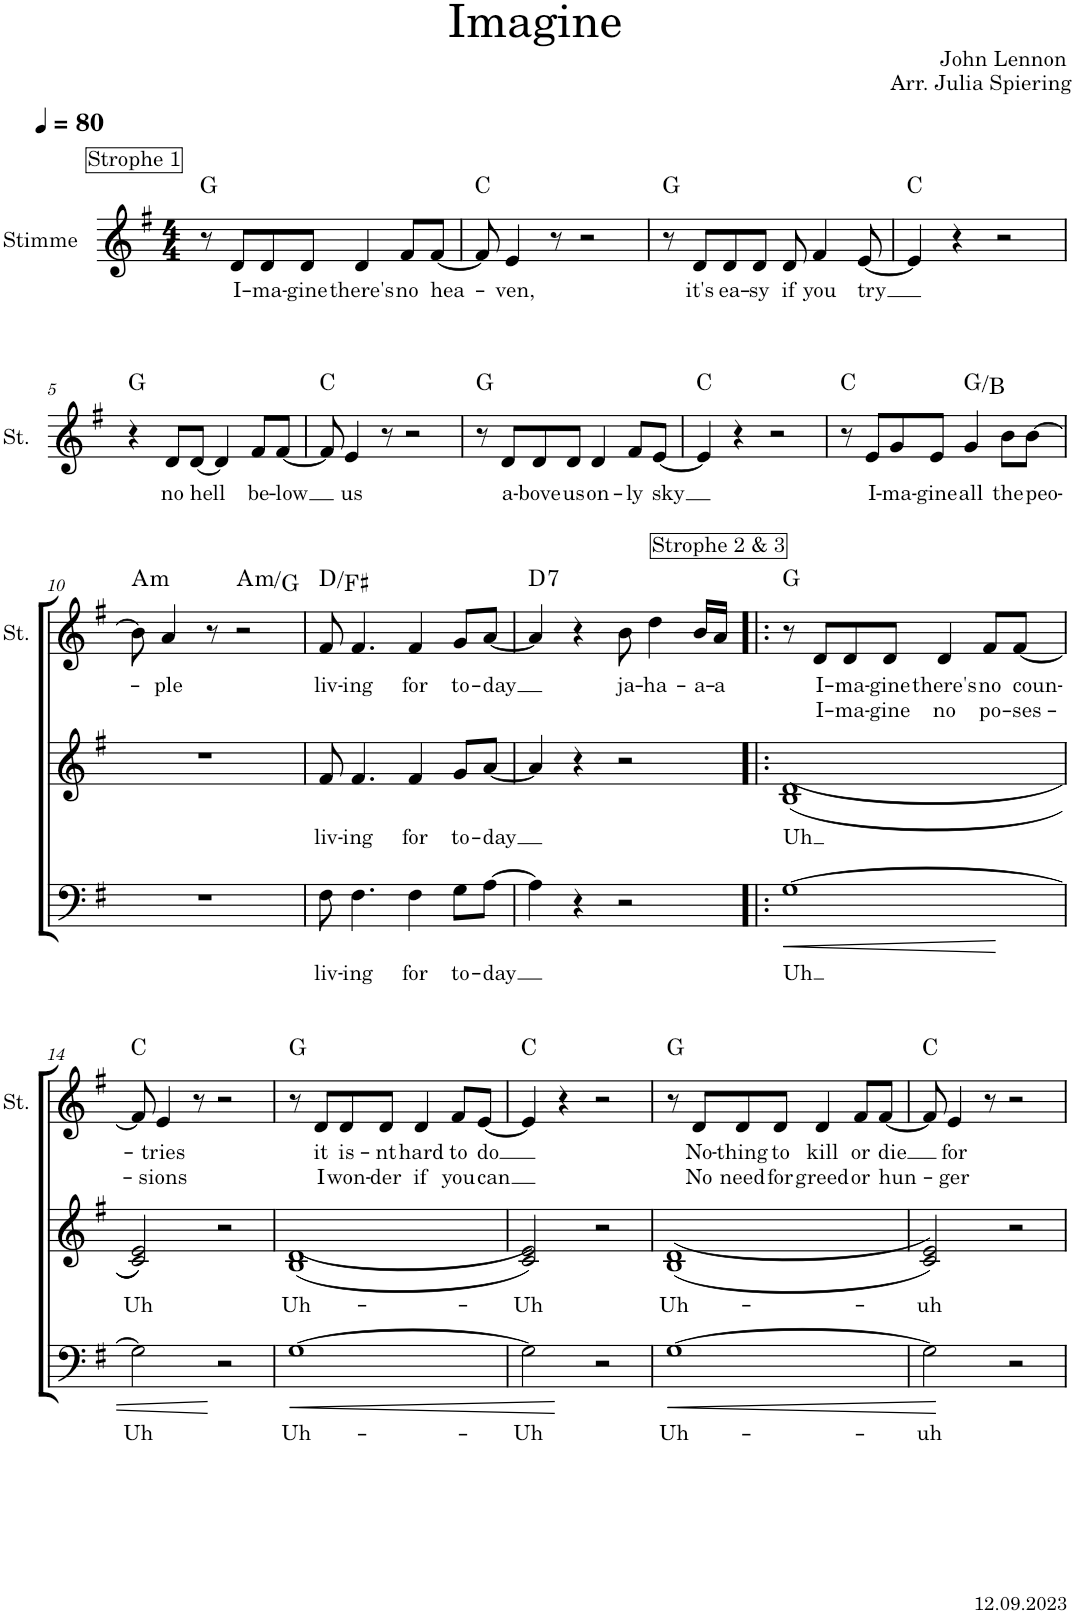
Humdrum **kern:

**kern	**text	**dynam	**kern	**text	**kern	**text	**text	**harte
*part3	*part3	*part3	*part2	*part2	*part1	*part1	*part1	*part1
*staff3	*staff3	*staff3	*staff2	*staff2	*staff1	*staff1	*staff1	*
*I"T B	*	*	*I"S A	*	*I"Stimme	*	*	*
*	*	*	*	*	*I'St.	*	*	*
*stria5	*	*	*stria5	*	*	*	*	*
*clefF4	*	*	*clefG2	*	*clefG2	*	*	*
*k[f#]	*	*	*k[f#]	*	*k[f#]	*	*	*
*M4/4	*	*	*M4/4	*	*M4/4	*	*	*
*MM80	*	*	*MM80	*	*MM80	*	*	*
=1	=1	=1	=1	=1	=1	=1	=1	=1
!	!	!	!	!	!LO:TX:a:t=Strophe 1	!	!	!
1r	.	.	1r	.	8r	.	.	G:maj
!	!	!	!	!	!	!LO:LY:b	!	!
.	.	.	.	.	8d/L	I-	.	.
!	!	!	!	!	!	!LO:LY:b	!	!
.	.	.	.	.	8d/	-ma-	.	.
!	!	!	!	!	!	!LO:LY:b	!	!
.	.	.	.	.	8d/J	-gine	.	.
!	!	!	!	!	!	!LO:LY:b	!	!
.	.	.	.	.	4d/	there's	.	.
!	!	!	!	!	!	!LO:LY:b	!	!
.	.	.	.	.	8f#/L	no	.	.
!	!	!	!	!	!	!LO:LY:b	!	!
.	.	.	.	.	[8f#/J	hea-	.	.
=2	=2	=2	=2	=2	=2	=2	=2	=2
1r	.	.	1r	.	8f#/]	.	.	C:maj
!	!	!	!	!	!	!LO:LY:b	!	!
.	.	.	.	.	4e/	-ven,	.	.
.	.	.	.	.	8r	.	.	.
.	.	.	.	.	2r	.	.	.
=3	=3	=3	=3	=3	=3	=3	=3	=3
1r	.	.	1r	.	8r	.	.	G:maj
!	!	!	!	!	!	!LO:LY:b	!	!
.	.	.	.	.	8d/L	it's	.	.
!	!	!	!	!	!	!LO:LY:b	!	!
.	.	.	.	.	8d/	ea-	.	.
!	!	!	!	!	!	!LO:LY:b	!	!
.	.	.	.	.	8d/J	-sy	.	.
!	!	!	!	!	!	!LO:LY:b	!	!
.	.	.	.	.	8d/	if	.	.
!	!	!	!	!	!	!LO:LY:b	!	!
.	.	.	.	.	4f#/	you	.	.
!	!	!	!	!	!	!LO:LY:b	!	!
.	.	.	.	.	[8e/	try	.	.
=4	=4	=4	=4	=4	=4	=4	=4	=4
1r	.	.	1r	.	4e/]	.	.	C:maj
.	.	.	.	.	4r	.	.	.
.	.	.	.	.	2r	.	.	.
!!LO:LB:g=z
=5	=5	=5	=5	=5	=5	=5	=5	=5
1r	.	.	1r	.	4r	.	.	G:maj
!	!	!	!	!	!	!LO:LY:b	!	!
.	.	.	.	.	8d/L	no	.	.
!	!	!	!	!	!	!LO:LY:b	!	!
.	.	.	.	.	[8d/J	-hell	.	.
.	.	.	.	.	4d/]	.	.	.
!	!	!	!	!	!	!LO:LY:b	!	!
.	.	.	.	.	8f#/L	be-	.	.
!	!	!	!	!	!	!LO:LY:b	!	!
.	.	.	.	.	[8f#/J	-low	.	.
=6	=6	=6	=6	=6	=6	=6	=6	=6
1r	.	.	1r	.	8f#/]	.	.	C:maj
!	!	!	!	!	!	!LO:LY:b	!	!
.	.	.	.	.	4e/	us	.	.
.	.	.	.	.	8r	.	.	.
.	.	.	.	.	2r	.	.	.
=7	=7	=7	=7	=7	=7	=7	=7	=7
1r	.	.	1r	.	8r	.	.	G:maj
!	!	!	!	!	!	!LO:LY:b	!	!
.	.	.	.	.	8d/L	a-	.	.
!	!	!	!	!	!	!LO:LY:b	!	!
.	.	.	.	.	8d/	-bove	.	.
!	!	!	!	!	!	!LO:LY:b	!	!
.	.	.	.	.	8d/J	us	.	.
!	!	!	!	!	!	!LO:LY:b	!	!
.	.	.	.	.	4d/	on-	.	.
!	!	!	!	!	!	!LO:LY:b	!	!
.	.	.	.	.	8f#/L	-ly	.	.
!	!	!	!	!	!	!LO:LY:b	!	!
.	.	.	.	.	[8e/J	sky	.	.
=8	=8	=8	=8	=8	=8	=8	=8	=8
1r	.	.	1r	.	4e/]	.	.	C:maj
.	.	.	.	.	4r	.	.	.
.	.	.	.	.	2r	.	.	.
=9	=9	=9	=9	=9	=9	=9	=9	=9
1r	.	.	1r	.	8r	.	.	C:maj
!	!	!	!	!	!	!LO:LY:b	!	!
.	.	.	.	.	8e/L	I-	.	.
!	!	!	!	!	!	!LO:LY:b	!	!
.	.	.	.	.	8g/	-ma-	.	.
!	!	!	!	!	!	!LO:LY:b	!	!
.	.	.	.	.	8e/J	-gine	.	.
!	!	!	!	!	!	!LO:LY:b	!	!
.	.	.	.	.	4g/	all	.	G:maj/3
!	!	!	!	!	!	!LO:LY:b	!	!
.	.	.	.	.	8b\L	the	.	.
!	!	!	!	!	!	!LO:LY:b	!	!
.	.	.	.	.	[8b\J	peo-	.	.
!!LO:LB:g=z
=10	=10	=10	=10	=10	=10	=10	=10	=10
!	!	!	!	!	!	!	!	!LO:H:kt=m
1r	.	.	1r	.	8b\]	.	.	A:min
!	!	!	!	!	!	!LO:LY:b	!	!
.	.	.	.	.	4a/	-ple	.	.
.	.	.	.	.	8r	.	.	.
!	!	!	!	!	!	!	!	!LO:H:kt=m
.	.	.	.	.	2r	.	.	A:min/b7
=11	=11	=11	=11	=11	=11	=11	=11	=11
!	!LO:LY:b	!	!	!LO:LY:b	!	!LO:LY:b	!	!
8F#\	liv-	.	8f#/	liv-	8f#/	liv-	.	D:maj/3
!	!LO:LY:b	!	!	!LO:LY:b	!	!LO:LY:b	!	!
4.F#\	-ing	.	4.f#/	-ing	4.f#/	-ing	.	.
!	!LO:LY:b	!	!	!LO:LY:b	!	!LO:LY:b	!	!
4F#\	for	.	4f#/	for	4f#/	for	.	.
!	!LO:LY:b	!	!	!LO:LY:b	!	!LO:LY:b	!	!
8G\L	to-	.	8g/L	to-	8g/L	to-	.	.
!	!LO:LY:b	!	!	!LO:LY:b	!	!LO:LY:b	!	!
[8A\J	-day	.	[8a/J	-day	[8a/J	-day	.	.
=12	=12	=12	=12	=12	=12	=12	=12	=12
!	!	!	!	!	!	!	!	!LO:H:kt=7
4A\]	.	.	4a/]	.	4a/]	.	.	D:7
4r	.	.	4r	.	4r	.	.	.
!	!	!	!	!	!	!LO:LY:b	!	!
2r	.	.	2r	.	8b\	ja-	.	.
!	!	!	!	!	!	!LO:LY:b	!	!
.	.	.	.	.	4dd\	-ha-	.	.
!	!	!	!	!	!	!LO:LY:b	!	!
.	.	.	.	.	16b/LL	-a-	.	.
!	!	!	!	!	!	!LO:LY:b	!	!
.	.	.	.	.	16a/JJ	-a	.	.
=13!|:	=13!|:	=13!|:	=13!|:	=13!|:	=13!|:	=13!|:	=13!|:	=13!|:
!	!	!	!	!	!LO:TX:a:t=Strophe 2 & 3	!	!	!
!	!LO:LY:b	!LO:HP:b	!	!LO:LY:b	!	!	!	!
[1G	Uh	<	((1B 1d	Uh	8r	.	.	G:maj
!	!	!	!	!	!	!LO:LY:b	!LO:LY:b	!
.	.	.	.	.	8d/L	I-	I-	.
!	!	!	!	!	!	!LO:LY:b	!LO:LY:b	!
.	.	.	.	.	8d/	-ma-	-ma-	.
!	!	!	!	!	!	!LO:LY:b	!LO:LY:b	!
.	.	.	.	.	8d/J	-gine	-gine	.
!	!	!	!	!	!	!LO:LY:b	!LO:LY:b	!
.	.	.	.	.	4d/	there's	no	.
!	!	!	!	!	!	!LO:LY:b	!LO:LY:b	!
.	.	.	.	.	8f#/L	no	po-	.
!	!	!	!	!	!	!LO:LY:b	!LO:LY:b	!
.	.	.	.	.	[8f#/J	coun-	-ses-	.
!!LO:LB:g=z
=14	=14	=14	=14	=14	=14	=14	=14	=14
!	!LO:LY:b	!	!	!LO:LY:b	!	!	!	!
2G\]	Uh	.	2c/ 2e/))	Uh	8f#/]	.	.	C:maj
!	!	!	!	!	!	!LO:LY:b	!LO:LY:b	!
.	.	.	.	.	4e/	-tries	-sions	.
.	.	.	.	.	8r	.	.	.
2r	.	[	2r	.	2r	.	.	.
=15	=15	=15	=15	=15	=15	=15	=15	=15
!	!LO:LY:b	!LO:HP:b	!	!LO:LY:b	!	!	!	!
[1G	Uh-	<	((1B 1d	Uh-	8r	.	.	G:maj
!	!	!	!	!	!	!LO:LY:b	!LO:LY:b	!
.	.	.	.	.	8d/L	it	I	.
!	!	!	!	!	!	!LO:LY:b	!LO:LY:b	!
.	.	.	.	.	8d/	is-	won-	.
!	!	!	!	!	!	!LO:LY:b	!LO:LY:b	!
.	.	.	.	.	8d/J	-nt	-der	.
!	!	!	!	!	!	!LO:LY:b	!LO:LY:b	!
.	.	.	.	.	4d/	hard	if	.
!	!	!	!	!	!	!LO:LY:b	!LO:LY:b	!
.	.	.	.	.	8f#/L	to	you	.
!	!	!	!	!	!	!LO:LY:b	!LO:LY:b	!
.	.	.	.	.	[8e/J	do	can	.
=16	=16	=16	=16	=16	=16	=16	=16	=16
!	!LO:LY:b	!	!	!LO:LY:b	!	!	!	!
2G\]	-Uh	.	2c/ 2e/))	-Uh	4e/]	.	.	C:maj
.	.	.	.	.	4r	.	.	.
2r	.	[	2r	.	2r	.	.	.
=17	=17	=17	=17	=17	=17	=17	=17	=17
!	!LO:LY:b	!LO:HP:b	!	!LO:LY:b	!	!	!	!
[1G	Uh-	<	((1B 1d	Uh-	8r	.	.	G:maj
!	!	!	!	!	!	!LO:LY:b	!LO:LY:b	!
.	.	.	.	.	8d/L	No-	No	.
!	!	!	!	!	!	!LO:LY:b	!LO:LY:b	!
.	.	.	.	.	8d/	-thing	need	.
!	!	!	!	!	!	!LO:LY:b	!LO:LY:b	!
.	.	.	.	.	8d/J	to	for	.
!	!	!	!	!	!	!LO:LY:b	!LO:LY:b	!
.	.	.	.	.	4d/	kill	greed	.
!	!	!	!	!	!	!LO:LY:b	!LO:LY:b	!
.	.	.	.	.	8f#/L	or	or	.
!	!	!	!	!	!	!LO:LY:b	!LO:LY:b	!
.	.	.	.	.	[8f#/J	die	hun-	.
=18	=18	=18	=18	=18	=18	=18	=18	=18
!	!LO:LY:b	!	!	!LO:LY:b	!	!	!	!
2G\]	-uh	.	2c/ 2e/))	-uh	8f#/]	.	.	C:maj
!	!	!	!	!	!	!LO:LY:b	!LO:LY:b	!
.	.	.	.	.	4e/	for	-ger	.
.	.	.	.	.	8r	.	.	.
2r	.	[	2r	.	2r	.	.	.
=	=	=	=	=	=	=	=	=
*-	*-	*-	*-	*-	*-	*-	*-	*-
